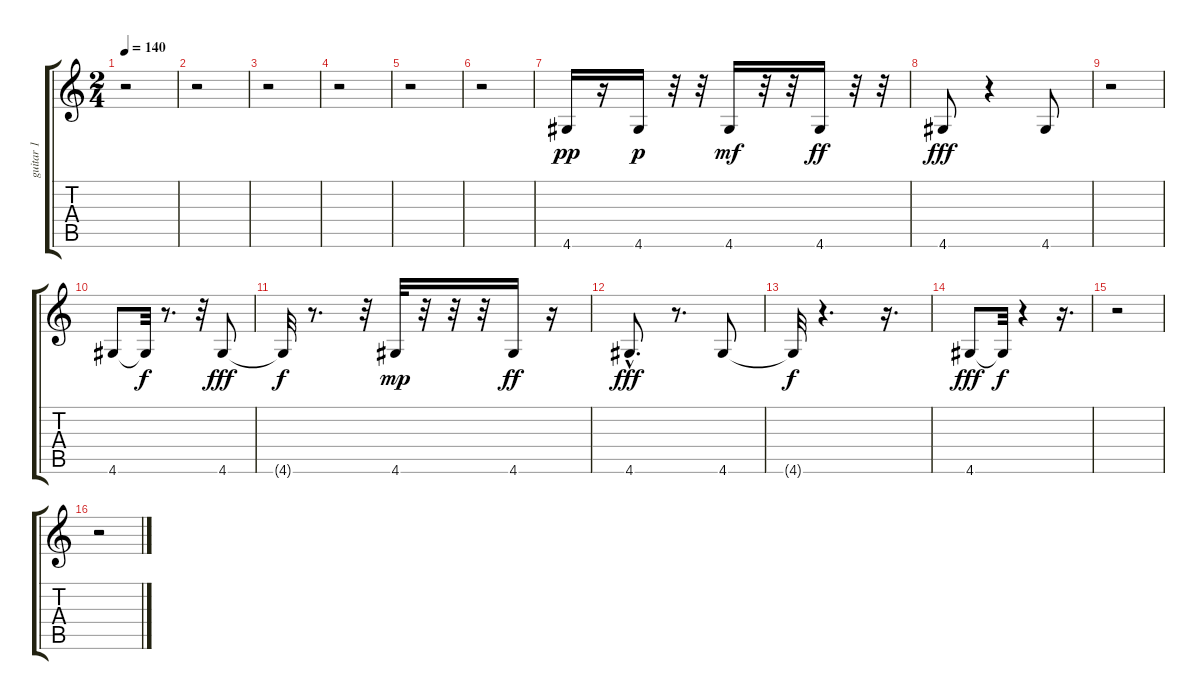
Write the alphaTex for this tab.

\track ("guitar 1" "guitar 1") {instrument distortionguitar}
\staff {score tabs}
\tuning (E4 B3 G3 D3 A2 E2) {hide}
\ts (2 4)
\tempo 140
\clef g2
\ks c
r.2{dy f} |
r.2 |
r.2 |
r.2 |
r.2 |
r.2 |
4.6.16{dy pp} r.16 4.6.16{dy p} r.32 r.32 4.6.16{dy mf} r.32 r.32 4.6.16{dy ff} r.32 r.32 |
4.6.8{dy fff} r.4 4.6.8 |
r.2 |
4.6.8 4.6{t}.32{dy f} r.8{d} r.32 4.6.8{dy fff} |
4.6{t}.32{dy f} r.8{d} r.32 4.6.32{dy mp} r.32 r.32 r.32 4.6.16{dy ff} r.16 |
4.6{hac}.8{d dy fff} r.8{d} 4.6.8 |
4.6{t}.32{dy f} r.4{d} r.16{d} |
4.6.8{dy fff} 4.6{t}.32{dy f} r.4 r.16{d} |
r.2 |
r.2
